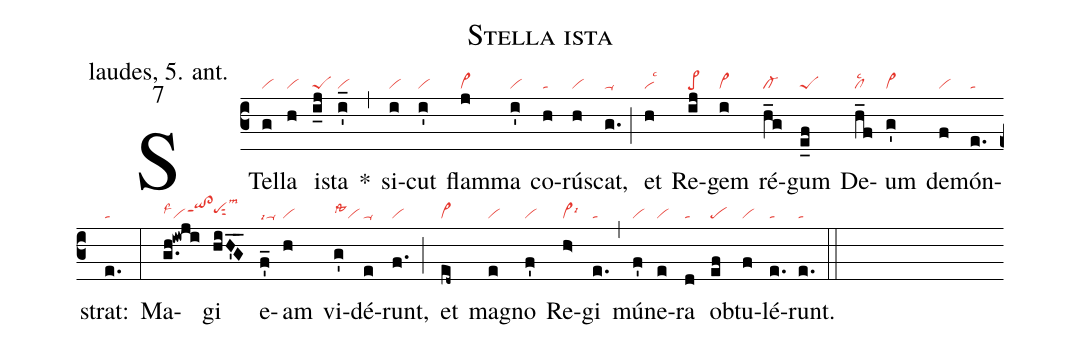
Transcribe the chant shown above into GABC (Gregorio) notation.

name: Stella ista;
office-part: laudes, 5. ant.;
mode: 7;
nabc-lines: 1;
%%
(c3) STel(g|vi)la(h|vi) i(i_j|peS)sta(i'_|vi) *(,)
si(i|vi)cut(i'|vi) flam(j|vi>)ma(i'|vi) co(h|ta)rú(h|vi)scat,(g.|ta-) (;)
et(h|vilsc3) Re(ij|pe>)gem(i|vi>) ré(h_g|cl-)gum(e_f|peS) De(h_f|cllsc2)um(g'|vi>) de(f|vi)món(e.|ta)strat:(e.|ta) (:)
Ma(g.h!iwji|vilsfr1qihj!cl>hjppt1)gi(hiH'_G_|pehhsut2lsm3) e(f'_|ta-lsi4)am(h|vi) vi(g'|vilssta1)dé(e|ta-)runt,(f.|vi) (;)
et(ed~|vi>) ma(e|vi)gno(f'|vi) Re(h>|vi>lsi6)gi(e.|ta) (,)
mú(f'|vi)ne(e|vi)ra(d|ta) ob(ef|pe)tu(f|vi)lé(e.|ta)runt.(e.|ta) (::)
